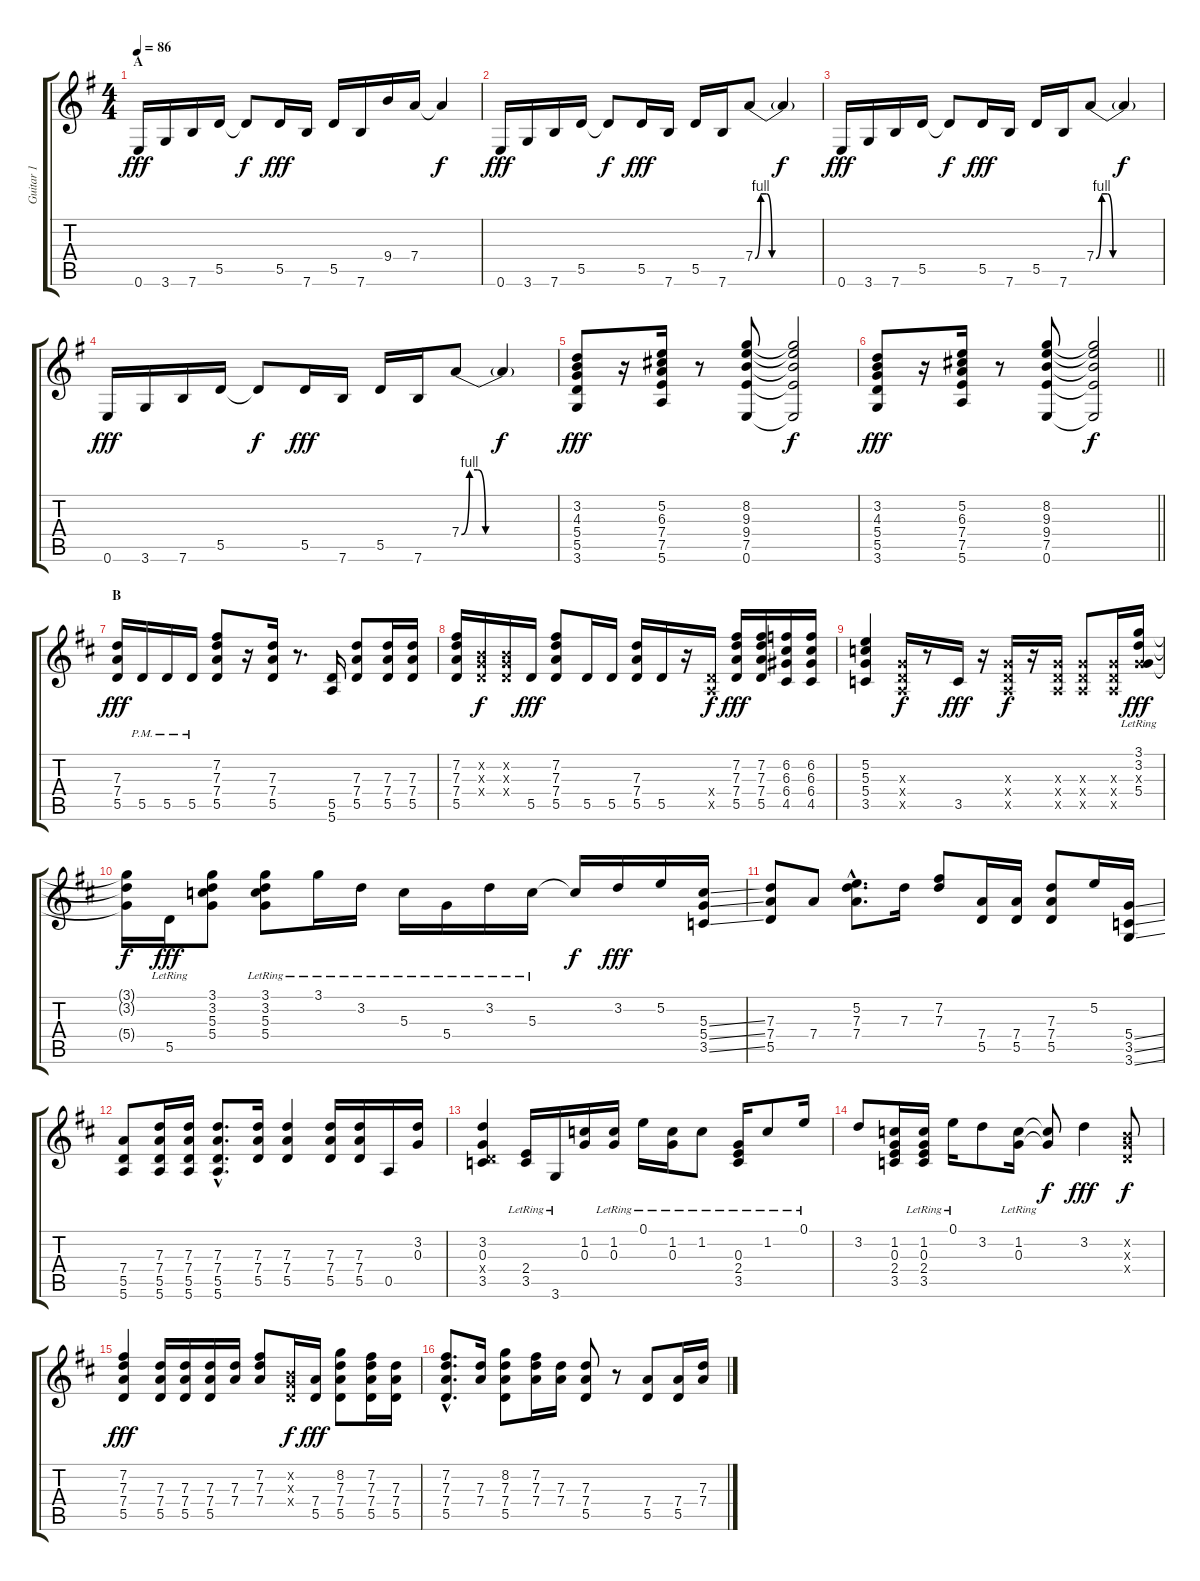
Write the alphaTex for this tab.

\track ("Guitar 1" "Guitar 1") {instrument overdrivenguitar}
\staff {score tabs}
\tuning (E4 B3 G3 D3 A2 E2) {hide}
\ts (4 4)
\section ("" "A")
\tempo 86
\clef g2
\ks g
0.6.16{dy fff instrument overdrivenguitar} 3.6.16 7.6.16 5.5.16 5.5{t}.8{dy f} 5.5.16{dy fff} 7.6.16 5.5.16 7.6.16 9.4.16 7.4.16 7.4{t}.4{dy f} |
0.6.16{dy fff} 3.6.16 7.6.16 5.5.16 5.5{t}.8{dy f} 5.5.16{dy fff} 7.6.16 5.5.16 7.6.16 7.4{be (custom 0 0 5 4 10 4 15 0 60 0)}.8 7.4{t}.4{dy f} |
0.6.16{dy fff} 3.6.16 7.6.16 5.5.16 5.5{t}.8{dy f} 5.5.16{dy fff} 7.6.16 5.5.16 7.6.16 7.4{be (custom 0 0 5 4 10 4 15 0 60 0)}.8 7.4{t}.4{dy f} |
0.6.16{dy fff} 3.6.16 7.6.16 5.5.16 5.5{t}.8{dy f} 5.5.16{dy fff} 7.6.16 5.5.16 7.6.16 7.4{be (custom 0 0 5 4 10 4 15 0 60 0)}.8 7.4{t}.4{dy f} |
(3.2 4.3 5.4 5.5 3.6).8{dy fff} r.16 (5.2 6.3 7.4 7.5 5.6).16 r.8 (8.2 9.3 9.4 7.5 0.6).8 (8.2{t} 9.3{t} 9.4{t} 7.5{t} 0.6{t}).2{dy f} |
\barLineRight lightlight
(3.2 4.3 5.4 5.5 3.6).8{dy fff} r.16 (5.2 6.3 7.4 7.5 5.6).16 r.8 (8.2 9.3 9.4 7.5 0.6).8 (8.2{t} 9.3{t} 9.4{t} 7.5{t} 0.6{t}).2{dy f} |
\section ("" "B")
\ks d
(7.3 7.4 5.5).16{dy fff} 5.5{pm}.16 5.5{pm}.16 5.5{pm}.16 (7.2 7.3 7.4 5.5).8 r.16 (7.3 7.4 5.5).16 r.8{d} (5.5 5.6).16 (7.3 7.4 5.5).8 (7.3 7.4 5.5).16 (7.3 7.4 5.5).16 |
(7.2 7.3 7.4 5.5).16 (0.2{x} 0.3{x} 0.4{x}).16{dy f} (0.2{x} 0.3{x} 0.4{x}).16 5.5.16{dy fff} (7.2 7.3 7.4 5.5).8 5.5.16 5.5.16 (7.3 7.4 5.5).16 5.5.16 r.16 (0.4{x} 0.5{x}).16{dy f} (7.2 7.3 7.4 5.5).16{dy fff} (7.2 7.3 7.4 5.5).16 (6.2 6.3 6.4 4.5).16 (6.2 6.3 6.4 4.5).16 |
(5.2 5.3 5.4 3.5).4 (0.3{x} 0.4{x} 0.5{x}).16{dy f} r.8 3.5.16{dy fff} r.16 (0.3{x} 0.4{x} 0.5{x}).16{dy f} r.16 (0.3{x} 0.4{x} 0.5{x}).16 (0.3{x} 0.4{x} 0.5{x}).8 (0.3{x} 0.4{x} 0.5{x}).16 (3.1{lr} 3.2{lr} 0.3{x} 5.4{lr}).16{dy fff} |
(3.1{t} 3.2{t} 5.4{t}).16{dy f} 5.5{lr}.16{dy fff} (3.1 3.2 5.3 5.4).8 (3.1 3.2{lr} 5.3{lr} 5.4{lr}).8 3.1{lr}.16 3.2{lr}.16 5.3{lr}.16 5.4{lr}.16 3.2{lr}.16 5.3{lr}.16 5.3{t}.16{dy f} 3.2.16{dy fff} 5.2.16 (5.3{ss} 5.4{ss} 3.5{ss}).16 |
(7.3 7.4 5.5).8 7.4.8 (5.2{hac} 7.3{hac} 7.4{hac}).8{d} 7.3.16 (7.2 7.3).8 (7.4 5.5).16 (7.4 5.5).16 (7.3 7.4 5.5).8 5.2.16 (5.4{ss} 3.5{ss} 3.6{ss}).16 |
(7.4 5.5 5.6).8 (7.3 7.4 5.5 5.6).16 (7.3 7.4 5.5 5.6).16 (7.3{hac} 7.4{hac} 5.5{hac} 5.6{hac}).8{d} (7.3 7.4 5.5).16 (7.3 7.4 5.5).4 (7.3 7.4 5.5).16 (7.3 7.4 5.5).16 0.5.16 (3.2 0.3).16 |
(3.2 0.3 0.4{x} 3.5).4 (2.4{lr} 3.5{lr}).16 3.6{lr}.16 (1.2 0.3).16 (1.2{lr} 0.3{lr}).16 0.1{lr}.16 (1.2 0.3{lr}).16 1.2{lr}.8 (0.3{lr} 2.4{lr} 3.5{lr}).16 1.2{lr}.8 0.1{lr}.16 |
3.2.8 (1.2 0.3 2.4 3.5).16 (1.2{lr} 0.3{lr} 2.4{lr} 3.5{lr}).16 0.1{lr}.16 3.2.8 (1.2 0.3{lr}).16 (1.2{t} 0.3{t}).8{dy f} 3.2.4{dy fff} (0.2{x} 0.3{x} 0.4{x}).8{dy f} |
(7.2 7.3 7.4 5.5).4{dy fff} (7.3 7.4 5.5).16 (7.3 7.4 5.5).16 (7.3 7.4 5.5).16 (7.3 7.4).16 (7.2 7.3 7.4).8 (0.2{x} 0.3{x} 0.4{x}).16{dy f} (7.4 5.5).16{dy fff} (8.2 7.3 7.4 5.5).8 (7.2 7.3 7.4 5.5).16 (7.3 7.4 5.5).16 |
(7.2{hac} 7.3{hac} 7.4{hac} 5.5{hac}).8{d} (7.3 7.4).16 (8.2 7.3 7.4 5.5).8 (7.2 7.3 7.4).16 (7.3 7.4).16 (7.3 7.4 5.5).8 r.8 (7.4 5.5).8 (7.4 5.5).16 (7.3{ss} 7.4{ss}).16
